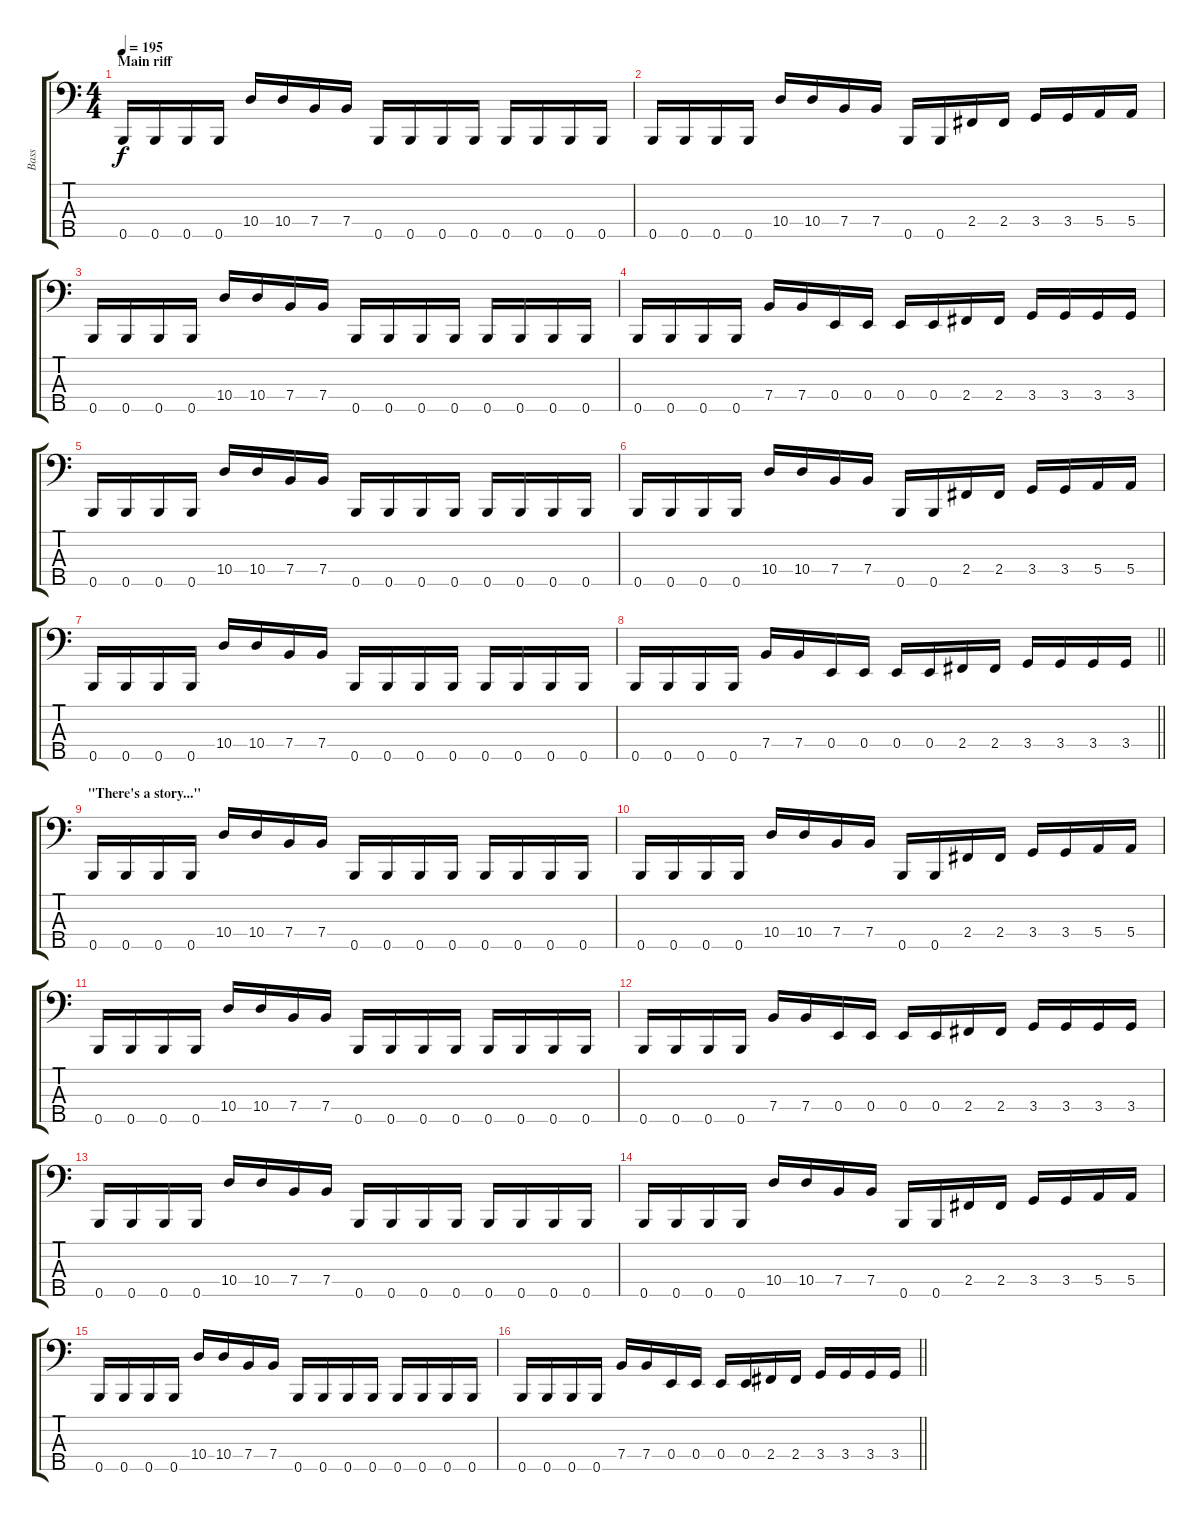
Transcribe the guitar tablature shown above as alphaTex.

\track ("Bass" "Bass") {instrument electricbassfinger}
\staff {score tabs}
\tuning (G2 D2 A1 E1 B0) {hide}
\ts (4 4)
\section ("" "Main riff")
\tempo 195
\clef f4
\ks c
0.5.16{dy f} 0.5.16 0.5.16 0.5.16 10.4.16 10.4.16 7.4.16 7.4.16 0.5.16 0.5.16 0.5.16 0.5.16 0.5.16 0.5.16 0.5.16 0.5.16 |
0.5.16 0.5.16 0.5.16 0.5.16 10.4.16 10.4.16 7.4.16 7.4.16 0.5.16 0.5.16 2.4.16 2.4.16 3.4.16 3.4.16 5.4.16 5.4.16 |
0.5.16 0.5.16 0.5.16 0.5.16 10.4.16 10.4.16 7.4.16 7.4.16 0.5.16 0.5.16 0.5.16 0.5.16 0.5.16 0.5.16 0.5.16 0.5.16 |
0.5.16 0.5.16 0.5.16 0.5.16 7.4.16 7.4.16 0.4.16 0.4.16 0.4.16 0.4.16 2.4.16 2.4.16 3.4.16 3.4.16 3.4.16 3.4.16 |
0.5.16 0.5.16 0.5.16 0.5.16 10.4.16 10.4.16 7.4.16 7.4.16 0.5.16 0.5.16 0.5.16 0.5.16 0.5.16 0.5.16 0.5.16 0.5.16 |
0.5.16 0.5.16 0.5.16 0.5.16 10.4.16 10.4.16 7.4.16 7.4.16 0.5.16 0.5.16 2.4.16 2.4.16 3.4.16 3.4.16 5.4.16 5.4.16 |
0.5.16 0.5.16 0.5.16 0.5.16 10.4.16 10.4.16 7.4.16 7.4.16 0.5.16 0.5.16 0.5.16 0.5.16 0.5.16 0.5.16 0.5.16 0.5.16 |
\barLineRight lightlight
0.5.16 0.5.16 0.5.16 0.5.16 7.4.16 7.4.16 0.4.16 0.4.16 0.4.16 0.4.16 2.4.16 2.4.16 3.4.16 3.4.16 3.4.16 3.4.16 |
\section ("" "\"There's a story...\"")
0.5.16 0.5.16 0.5.16 0.5.16 10.4.16 10.4.16 7.4.16 7.4.16 0.5.16 0.5.16 0.5.16 0.5.16 0.5.16 0.5.16 0.5.16 0.5.16 |
0.5.16 0.5.16 0.5.16 0.5.16 10.4.16 10.4.16 7.4.16 7.4.16 0.5.16 0.5.16 2.4.16 2.4.16 3.4.16 3.4.16 5.4.16 5.4.16 |
0.5.16 0.5.16 0.5.16 0.5.16 10.4.16 10.4.16 7.4.16 7.4.16 0.5.16 0.5.16 0.5.16 0.5.16 0.5.16 0.5.16 0.5.16 0.5.16 |
0.5.16 0.5.16 0.5.16 0.5.16 7.4.16 7.4.16 0.4.16 0.4.16 0.4.16 0.4.16 2.4.16 2.4.16 3.4.16 3.4.16 3.4.16 3.4.16 |
0.5.16 0.5.16 0.5.16 0.5.16 10.4.16 10.4.16 7.4.16 7.4.16 0.5.16 0.5.16 0.5.16 0.5.16 0.5.16 0.5.16 0.5.16 0.5.16 |
0.5.16 0.5.16 0.5.16 0.5.16 10.4.16 10.4.16 7.4.16 7.4.16 0.5.16 0.5.16 2.4.16 2.4.16 3.4.16 3.4.16 5.4.16 5.4.16 |
0.5.16 0.5.16 0.5.16 0.5.16 10.4.16 10.4.16 7.4.16 7.4.16 0.5.16 0.5.16 0.5.16 0.5.16 0.5.16 0.5.16 0.5.16 0.5.16 |
\barLineRight lightlight
0.5.16 0.5.16 0.5.16 0.5.16 7.4.16 7.4.16 0.4.16 0.4.16 0.4.16 0.4.16 2.4.16 2.4.16 3.4.16 3.4.16 3.4.16 3.4.16
